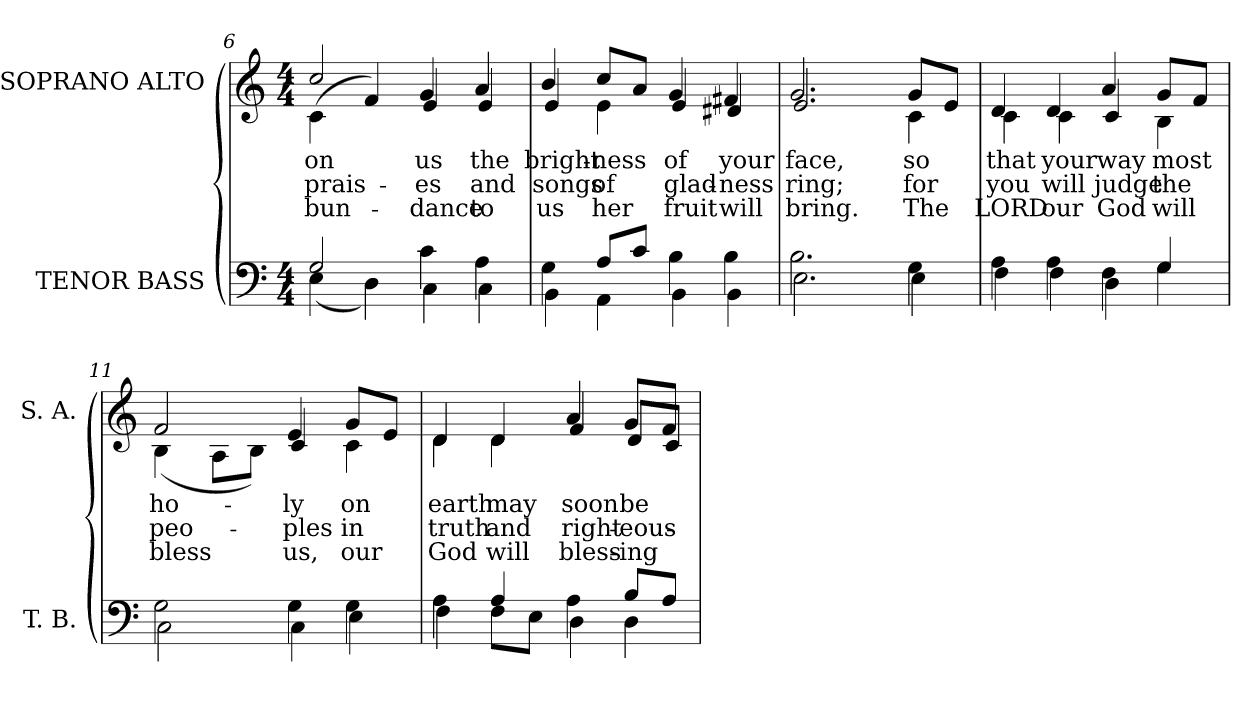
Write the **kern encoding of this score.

**kern	**kern	**text	**text	**text
*part2	*part1	*part1	*part1	*part1
*staff2	*staff1	*staff1	*staff1	*staff1
*I"TENOR BASS	*I"SOPRANO ALTO	*	*	*
*I'T. B.	*I'S. A.	*	*	*
*clefF4	*clefG2	*	*	*
*k[]	*k[]	*	*	*
*C:	*C:	*	*	*
*M4/4	*M4/4	*	*	*
=6	=6	=6	=6	=6
*^	*	*	*	*
!	!	!	!LO:LY:b:color=#000000	!LO:LY:b:color=#000000	!LO:LY:b:color=#000000
*	*	*^	*	*	*
2Gi/	(4Ei\	2cci/	(4ci\	-on	prais-	-bun-
.	4Di\)	.	4fi/)	.	.	.
!	!	!	!	!LO:LY:b:color=#000000	!LO:LY:b:color=#000000	!LO:LY:b:color=#000000
4ci\	4Ci\	4gi/	4ei/	us	-es	-dance
!	!	!	!	!LO:LY:b:color=#000000	!LO:LY:b:color=#000000	!LO:LY:b:color=#000000
4Ai\	4Ci\	4ai/	4ei/	the	and	to
=7	=7	=7	=7	=7	=7	=7
!	!	!	!	!LO:LY:b:color=#000000	!LO:LY:b:color=#000000	!LO:LY:b:color=#000000
4Gi\	4BBi\	4bi/	4ei/	bright-	songs	us
!	!	!	!	!LO:LY:b:color=#000000	!LO:LY:b:color=#000000	!LO:LY:b:color=#000000
8Ai/L	4AAi\	8cci/L	4ei\	-ness	of	her
8ci/J	.	8ai/J	.	.	.	.
!	!	!	!	!LO:LY:b:color=#000000	!LO:LY:b:color=#000000	!LO:LY:b:color=#000000
4Bi\	4BBi\	4gi/	4ei/	of	glad-	fruit
!	!	!	!	!LO:LY:b:color=#000000	!LO:LY:b:color=#000000	!LO:LY:b:color=#000000
4Bi\	4BBi\	4f#Xi/	4d#Xi/	your	-ness	will
=8	=8	=8	=8	=8	=8	=8
!	!	!	!	!LO:LY:b:color=#000000	!LO:LY:b:color=#000000	!LO:LY:b:color=#000000
2.Bi\	2.Ei\	2.gi/	2.ei/	face,	ring;	bring.
!!LO:LB:g=z	!!
=9-	=9-	=9-	=9-	=9-	=9-	=9-
!	!	!	!	!LO:LY:b:color=#000000	!LO:LY:b:color=#000000	!LO:LY:b:color=#000000
4Gi\	4Ei\	8gi/L	4ci\	so	for	The
.	.	8ei/J	.	.	.	.
=10	=10	=10	=10	=10	=10	=10
!	!	!	!	!LO:LY:b:color=#000000	!LO:LY:b:color=#000000	!LO:LY:b:color=#000000
4Ai\	4Fi\	4di/	4ci\	that	you	LORD
!	!	!	!	!LO:LY:b:color=#000000	!LO:LY:b:color=#000000	!LO:LY:b:color=#000000
4Ai\	4Fi\	4di/	4ci\	your	will	our
!	!	!	!	!LO:LY:b:color=#000000	!LO:LY:b:color=#000000	!LO:LY:b:color=#000000
4Fi\	4Di\	4ai/	4ci/	way	judge	God
!	!	!	!	!LO:LY:b:color=#000000	!LO:LY:b:color=#000000	!LO:LY:b:color=#000000
4Gi/	4Gi\	8gi/L	4Bi\	most	the	will
.	.	8fi/J	.	.	.	.
=11	=11	=11	=11	=11	=11	=11
!	!	!	!	!LO:LY:b:color=#000000	!LO:LY:b:color=#000000	!LO:LY:b:color=#000000
2Gi\	2Ci\	2fi/	(4Bi\	ho-	peo-	bless
.	.	.	8Ai\L	.	.	.
.	.	.	8Bi\J)	.	.	.
!	!	!	!	!LO:LY:b:color=#000000	!LO:LY:b:color=#000000	!LO:LY:b:color=#000000
4Gi\	4Ci\	4ei/	4ci/	-ly	-ples	us,
!	!	!	!	!LO:LY:b:color=#000000	!LO:LY:b:color=#000000	!LO:LY:b:color=#000000
4Gi\	4Ei\	8gi/L	4ci\	on	in	our
.	.	8ei/J	.	.	.	.
=12	=12	=12	=12	=12	=12	=12
!	!	!	!	!LO:LY:b:color=#000000	!LO:LY:b:color=#000000	!LO:LY:b:color=#000000
4Ai\	4Fi\	4di/	4di\	earth	truth	God
!	!	!	!	!LO:LY:b:color=#000000	!LO:LY:b:color=#000000	!LO:LY:b:color=#000000
4Ai/	8Fi\L	4di/	4di\	may	and	will
.	8Ei\J	.	.	.	.	.
!	!	!	!	!LO:LY:b:color=#000000	!LO:LY:b:color=#000000	!LO:LY:b:color=#000000
4Ai\	4Di\	4ai/	4fi/	soon	right-	bless-
!	!	!	!	!LO:LY:b:color=#000000	!LO:LY:b:color=#000000	!LO:LY:b:color=#000000
8Bi/L	4Di\	8gi/L	8di/L	be	-eous-	-ing
8Ai/J	.	8fi/J	8ci/J	.	.	.
*v	*v	*	*	*	*	*
*	*v	*v	*	*	*
=	=	=	=	=
*-	*-	*-	*-	*-
